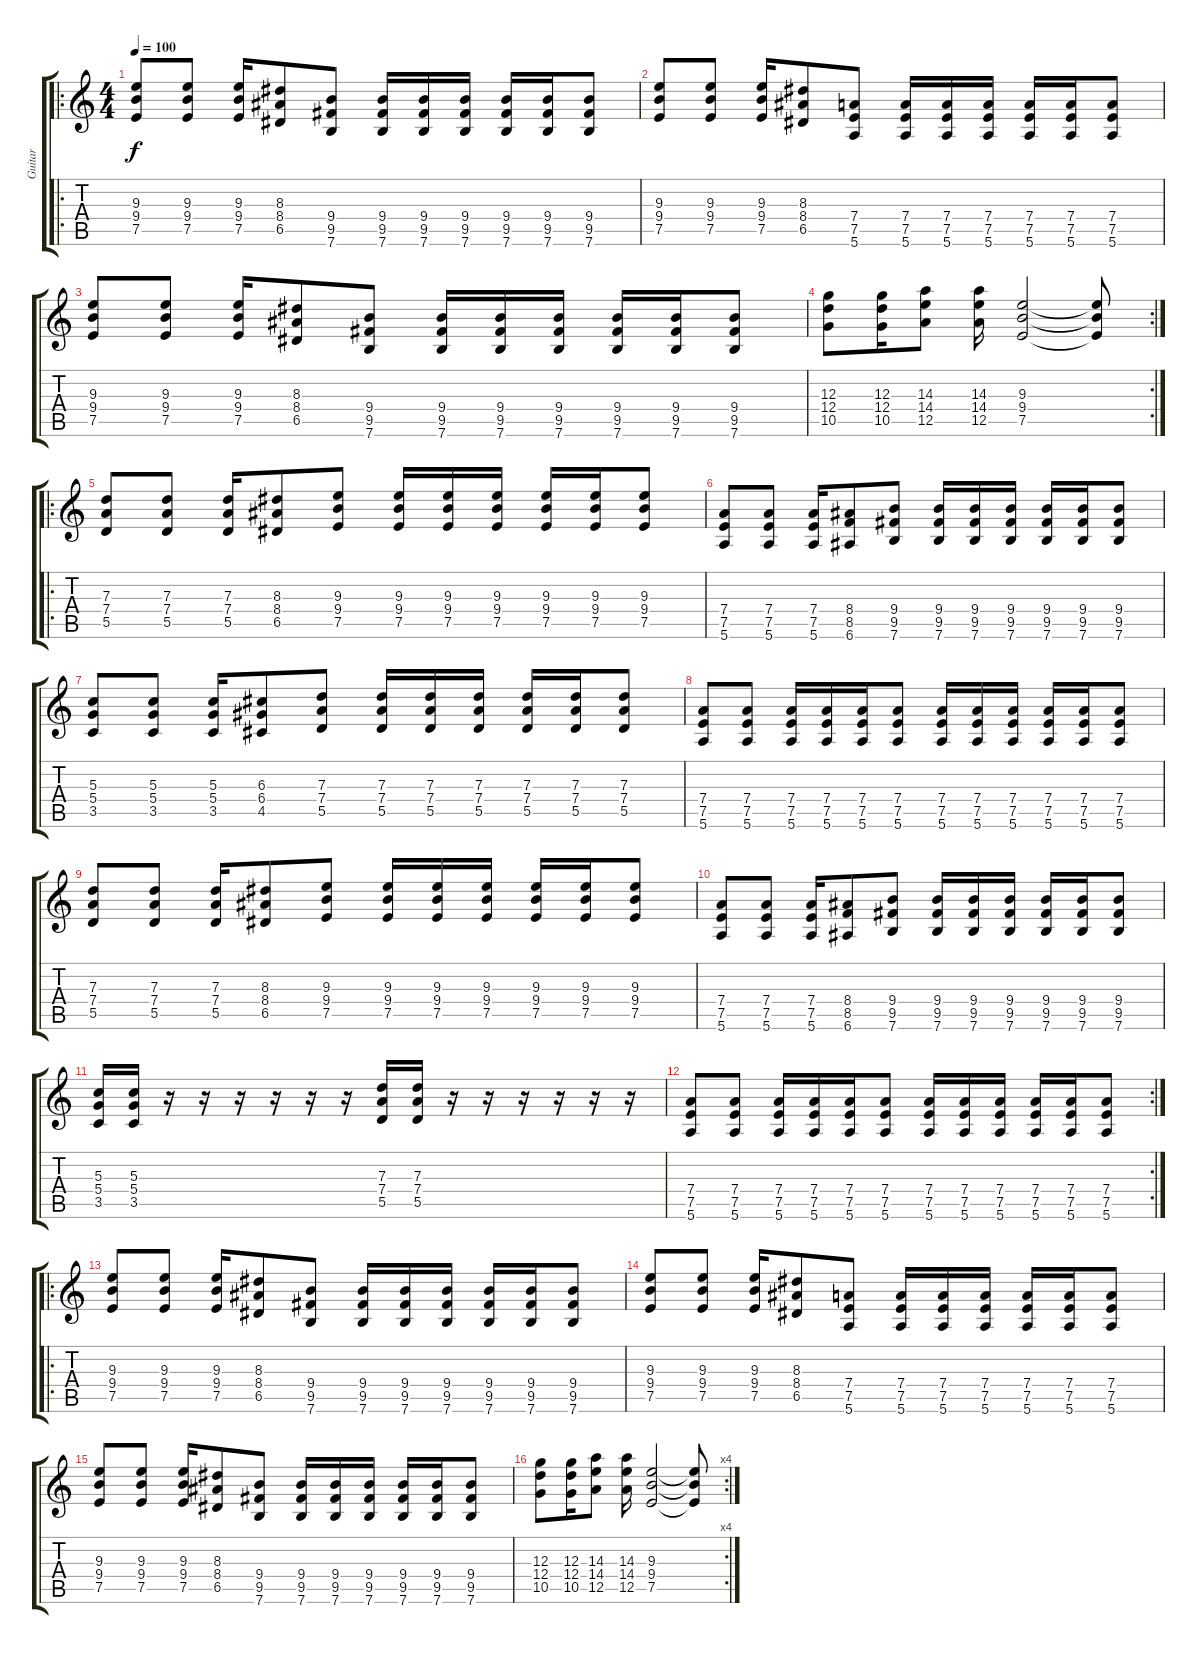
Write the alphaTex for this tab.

\track ("Guitar" "Guitar") {instrument distortionguitar}
\staff {score tabs}
\tuning (E4 B3 G3 D3 A2 E2) {hide}
\ro
\ts (4 4)
\tempo 100
\clef g2
\ks c
(9.3 9.4 7.5).8{dy f} (9.3 9.4 7.5).8 (9.3 9.4 7.5).16 (8.3 8.4 6.5).8 (9.4 9.5 7.6).8 (9.4 9.5 7.6).16 (9.4 9.5 7.6).16 (9.4 9.5 7.6).16 (9.4 9.5 7.6).16 (9.4 9.5 7.6).16 (9.4 9.5 7.6).8 |
(9.3 9.4 7.5).8 (9.3 9.4 7.5).8 (9.3 9.4 7.5).16 (8.3 8.4 6.5).8 (7.4 7.5 5.6).8 (7.4 7.5 5.6).16 (7.4 7.5 5.6).16 (7.4 7.5 5.6).16 (7.4 7.5 5.6).16 (7.4 7.5 5.6).16 (7.4 7.5 5.6).8 |
(9.3 9.4 7.5).8 (9.3 9.4 7.5).8 (9.3 9.4 7.5).16 (8.3 8.4 6.5).8 (9.4 9.5 7.6).8 (9.4 9.5 7.6).16 (9.4 9.5 7.6).16 (9.4 9.5 7.6).16 (9.4 9.5 7.6).16 (9.4 9.5 7.6).16 (9.4 9.5 7.6).8 |
\rc 2
(12.3 12.4 10.5).8 (12.3 12.4 10.5).16 (14.3 14.4 12.5).8 (14.3 14.4 12.5).16 (9.3 9.4 7.5).2 (9.3{t} 9.4{t} 7.5{t}).8 |
\ro
(7.3 7.4 5.5).8 (7.3 7.4 5.5).8 (7.3 7.4 5.5).16 (8.3 8.4 6.5).8 (9.3 9.4 7.5).8 (9.3 9.4 7.5).16 (9.3 9.4 7.5).16 (9.3 9.4 7.5).16 (9.3 9.4 7.5).16 (9.3 9.4 7.5).16 (9.3 9.4 7.5).8 |
(7.4 7.5 5.6).8 (7.4 7.5 5.6).8 (7.4 7.5 5.6).16 (8.4 8.5 6.6).8 (9.4 9.5 7.6).8 (9.4 9.5 7.6).16 (9.4 9.5 7.6).16 (9.4 9.5 7.6).16 (9.4 9.5 7.6).16 (9.4 9.5 7.6).16 (9.4 9.5 7.6).8 |
(5.3 5.4 3.5).8 (5.3 5.4 3.5).8 (5.3 5.4 3.5).16 (6.3 6.4 4.5).8 (7.3 7.4 5.5).8 (7.3 7.4 5.5).16 (7.3 7.4 5.5).16 (7.3 7.4 5.5).16 (7.3 7.4 5.5).16 (7.3 7.4 5.5).16 (7.3 7.4 5.5).8 |
(7.4 7.5 5.6).8 (7.4 7.5 5.6).8 (7.4 7.5 5.6).16 (7.4 7.5 5.6).16 (7.4 7.5 5.6).16 (7.4 7.5 5.6).8 (7.4 7.5 5.6).16 (7.4 7.5 5.6).16 (7.4 7.5 5.6).16 (7.4 7.5 5.6).16 (7.4 7.5 5.6).16 (7.4 7.5 5.6).8 |
(7.3 7.4 5.5).8 (7.3 7.4 5.5).8 (7.3 7.4 5.5).16 (8.3 8.4 6.5).8 (9.3 9.4 7.5).8 (9.3 9.4 7.5).16 (9.3 9.4 7.5).16 (9.3 9.4 7.5).16 (9.3 9.4 7.5).16 (9.3 9.4 7.5).16 (9.3 9.4 7.5).8 |
(7.4 7.5 5.6).8 (7.4 7.5 5.6).8 (7.4 7.5 5.6).16 (8.4 8.5 6.6).8 (9.4 9.5 7.6).8 (9.4 9.5 7.6).16 (9.4 9.5 7.6).16 (9.4 9.5 7.6).16 (9.4 9.5 7.6).16 (9.4 9.5 7.6).16 (9.4 9.5 7.6).8 |
(5.3 5.4 3.5).16 (5.3 5.4 3.5).16 r.16 r.16 r.16 r.16 r.16 r.16 (7.3 7.4 5.5).16 (7.3 7.4 5.5).16 r.16 r.16 r.16 r.16 r.16 r.16 |
\rc 2
(7.4 7.5 5.6).8 (7.4 7.5 5.6).8 (7.4 7.5 5.6).16 (7.4 7.5 5.6).16 (7.4 7.5 5.6).16 (7.4 7.5 5.6).8 (7.4 7.5 5.6).16 (7.4 7.5 5.6).16 (7.4 7.5 5.6).16 (7.4 7.5 5.6).16 (7.4 7.5 5.6).16 (7.4 7.5 5.6).8 |
\ro
(9.3 9.4 7.5).8 (9.3 9.4 7.5).8 (9.3 9.4 7.5).16 (8.3 8.4 6.5).8 (9.4 9.5 7.6).8 (9.4 9.5 7.6).16 (9.4 9.5 7.6).16 (9.4 9.5 7.6).16 (9.4 9.5 7.6).16 (9.4 9.5 7.6).16 (9.4 9.5 7.6).8 |
(9.3 9.4 7.5).8 (9.3 9.4 7.5).8 (9.3 9.4 7.5).16 (8.3 8.4 6.5).8 (7.4 7.5 5.6).8 (7.4 7.5 5.6).16 (7.4 7.5 5.6).16 (7.4 7.5 5.6).16 (7.4 7.5 5.6).16 (7.4 7.5 5.6).16 (7.4 7.5 5.6).8 |
(9.3 9.4 7.5).8 (9.3 9.4 7.5).8 (9.3 9.4 7.5).16 (8.3 8.4 6.5).8 (9.4 9.5 7.6).8 (9.4 9.5 7.6).16 (9.4 9.5 7.6).16 (9.4 9.5 7.6).16 (9.4 9.5 7.6).16 (9.4 9.5 7.6).16 (9.4 9.5 7.6).8 |
\rc 4
(12.3 12.4 10.5).8 (12.3 12.4 10.5).16 (14.3 14.4 12.5).8 (14.3 14.4 12.5).16 (9.3 9.4 7.5).2 (9.3{t} 9.4{t} 7.5{t}).8
